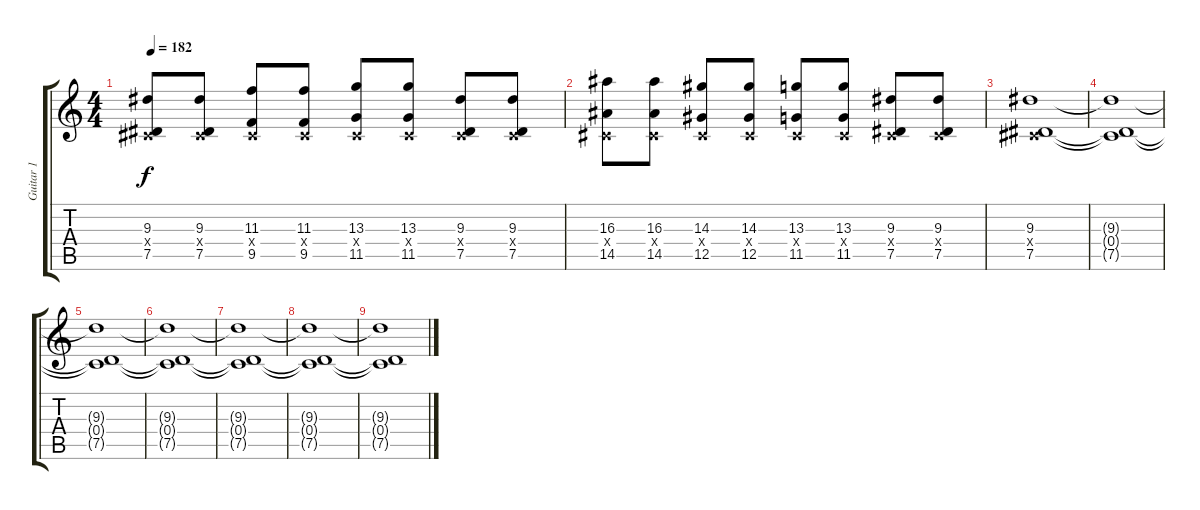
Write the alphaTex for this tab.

\track ("Guitar 1" "Guitar 1") {instrument distortionguitar}
\staff {score tabs}
\tuning (Eb4 Bb3 Gb3 Db3 Ab2 Eb2) {hide}
\ts (4 4)
\tempo 182
\clef g2
\ks c
(9.3 0.4{x} 7.5).8{dy f} (9.3 0.4{x} 7.5).8 (11.3 0.4{x} 9.5).8 (11.3 0.4{x} 9.5).8 (13.3 0.4{x} 11.5).8 (13.3 0.4{x} 11.5).8 (9.3 0.4{x} 7.5).8 (9.3 0.4{x} 7.5).8 |
(16.3 0.4{x} 14.5).8 (16.3 0.4{x} 14.5).8 (14.3 0.4{x} 12.5).8 (14.3 0.4{x} 12.5).8 (13.3 0.4{x} 11.5).8 (13.3 0.4{x} 11.5).8 (9.3 0.4{x} 7.5).8 (9.3 0.4{x} 7.5).8 |
(9.3 0.4{x} 7.5).1{volume 8} |
(9.3{t} 0.4{t} 7.5{t}).1 |
(9.3{t} 0.4{t} 7.5{t}).1 |
(9.3{t} 0.4{t} 7.5{t}).1 |
(9.3{t} 0.4{t} 7.5{t}).1{volume 0} |
(9.3{t} 0.4{t} 7.5{t}).1 |
(9.3{t} 0.4{t} 7.5{t}).1
